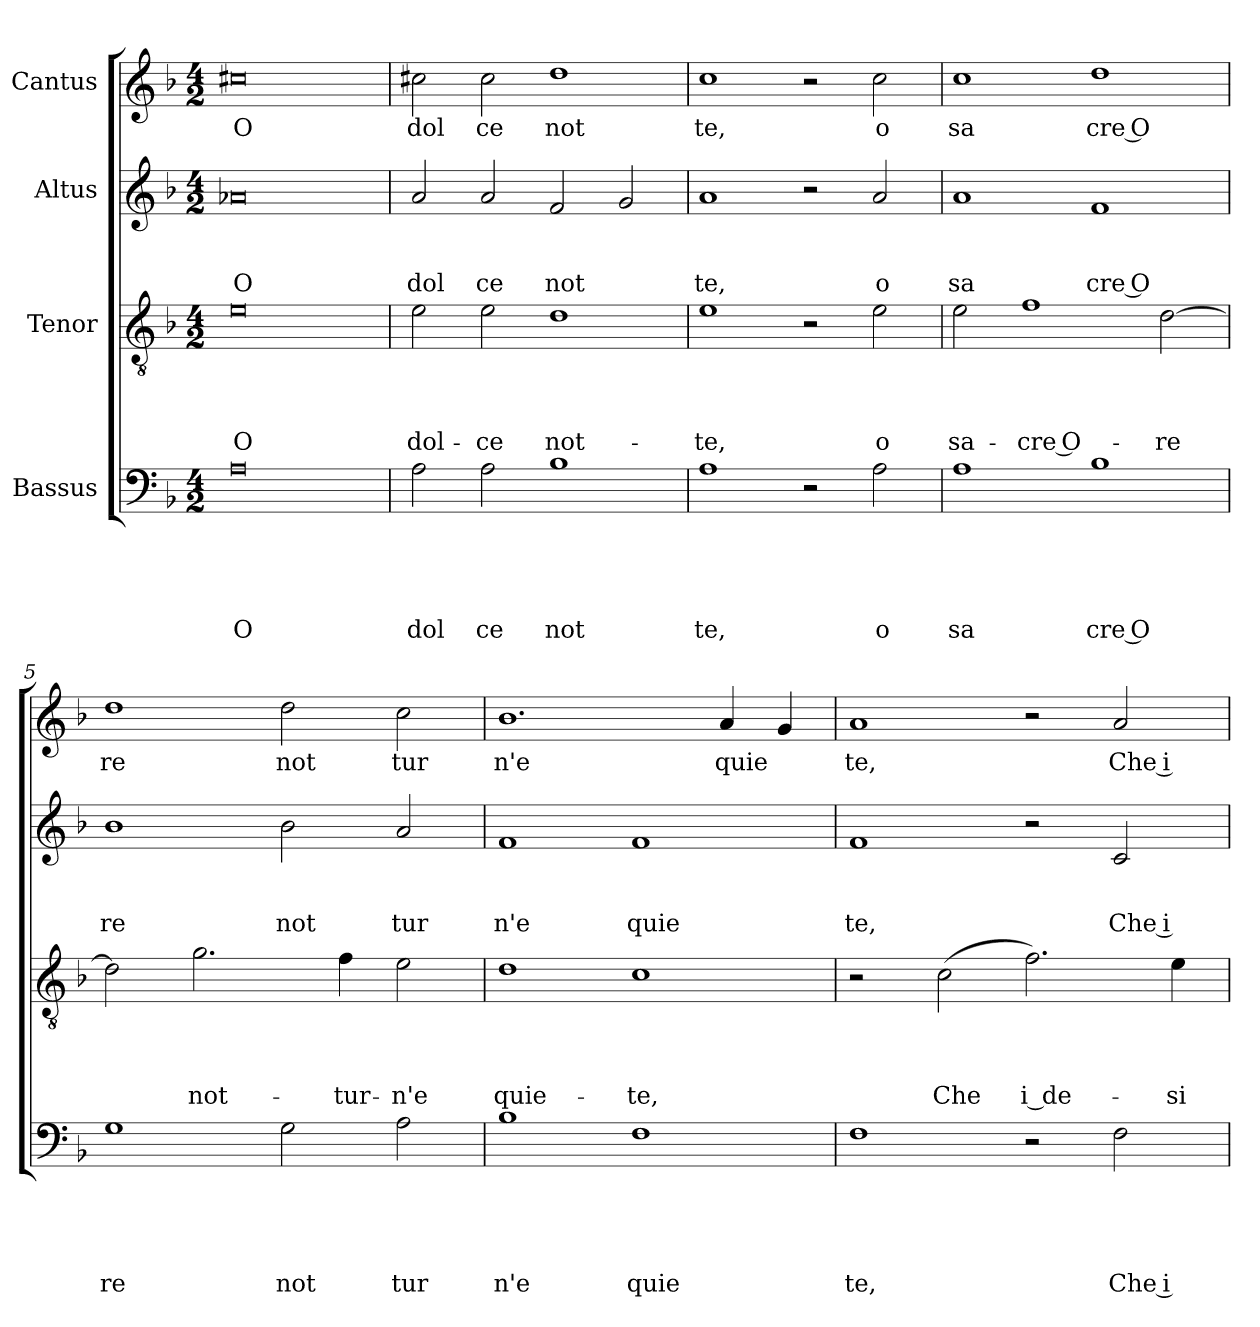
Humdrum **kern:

**kern	**text	**text	**text	**text	**text	**kern	**text	**text	**text	**text	**kern	**text	**text	**text	**kern	**text
*part4	*part4	*part4	*part4	*part4	*part4	*part3	*part3	*part3	*part3	*part3	*part2	*part2	*part2	*part2	*part1	*part1
*staff4	*staff4	*staff4	*staff4	*staff4	*staff4	*staff3	*staff3	*staff3	*staff3	*staff3	*staff2	*staff2	*staff2	*staff2	*staff1	*staff1
*I"Bassus	*	*	*	*	*	*I"Tenor	*	*	*	*	*I"Altus	*	*	*	*I"Cantus	*
*clefF4	*	*	*	*	*	*clefGv2	*	*	*	*	*clefG2	*	*	*	*clefG2	*
*k[b-]	*	*	*	*	*	*k[b-]	*	*	*	*	*k[b-]	*	*	*	*k[b-]	*
*F:	*	*	*	*	*	*F:	*	*	*	*	*F:	*	*	*	*F:	*
*M4/2	*	*	*	*	*	*M4/2	*	*	*	*	*M4/2	*	*	*	*M4/2	*
=1	=1	=1	=1	=1	=1	=1	=1	=1	=1	=1	=1	=1	=1	=1	=1	=1
!	!	!	!	!	!LO:LY:b	!	!	!	!	!LO:LY:b	!	!	!	!LO:LY:b	!	!LO:LY:b
0A	.	.	.	.	O	0e	.	.	.	O	0a-X	.	.	O	0cc#X	O
=2	=2	=2	=2	=2	=2	=2	=2	=2	=2	=2	=2	=2	=2	=2	=2	=2
!	!	!	!	!	!LO:LY:b	!	!	!	!	!LO:LY:b	!	!	!	!LO:LY:b	!	!LO:LY:b
2A\	.	.	.	.	dol	2e\	.	.	.	dol-	2a/	.	.	dol	2cc#X\	dol
!	!	!	!	!	!LO:LY:b	!	!	!	!	!LO:LY:b	!	!	!	!LO:LY:b	!	!LO:LY:b
2A\	.	.	.	.	ce	2e\	.	.	.	-ce	2a/	.	.	ce	2cc#\	ce
!	!	!	!	!	!LO:LY:b	!	!	!	!	!LO:LY:b	!	!	!	!LO:LY:b	!	!LO:LY:b
1B-	.	.	.	.	not	1d	.	.	.	not-	2f/	.	.	not	1dd	not
.	.	.	.	.	.	.	.	.	.	.	2g/	.	.	.	.	.
=3	=3	=3	=3	=3	=3	=3	=3	=3	=3	=3	=3	=3	=3	=3	=3	=3
!	!	!	!	!	!LO:LY:b	!	!	!	!	!LO:LY:b	!	!	!	!LO:LY:b	!	!LO:LY:b
1A	.	.	.	.	te,	1e	.	.	.	-te,	1a	.	.	te,	1cc	te,
2r	.	.	.	.	.	2r	.	.	.	.	2r	.	.	.	2r	.
!	!	!	!	!	!LO:LY:b	!	!	!	!	!LO:LY:b	!	!	!	!LO:LY:b	!	!LO:LY:b
2A\	.	.	.	.	o	2e\	.	.	.	o	2a/	.	.	o	2cc\	o
=4	=4	=4	=4	=4	=4	=4	=4	=4	=4	=4	=4	=4	=4	=4	=4	=4
!	!	!	!	!	!LO:LY:b	!	!	!	!	!LO:LY:b	!	!	!	!LO:LY:b	!	!LO:LY:b
1A	.	.	.	.	sa	2e\	.	.	.	sa-	1a	.	.	sa	1cc	sa
!	!	!	!	!	!	!	!	!	!	!LO:LY:b:rj	!	!	!	!	!	!
.	.	.	.	.	.	1f	.	.	.	-cre O-	.	.	.	.	.	.
!	!	!	!	!	!LO:LY:b:rj	!	!	!	!	!	!	!	!	!LO:LY:b:rj	!	!LO:LY:b:rj
1B-	.	.	.	.	cre O	.	.	.	.	.	1f	.	.	cre O	1dd	cre O
!	!	!	!	!	!	!	!	!	!	!LO:LY:b	!	!	!	!	!	!
.	.	.	.	.	.	[>2d\	.	.	.	-re	.	.	.	.	.	.
=5	=5	=5	=5	=5	=5	=5	=5	=5	=5	=5	=5	=5	=5	=5	=5	=5
!	!	!	!	!	!LO:LY:b	!	!	!	!	!	!	!	!	!LO:LY:b	!	!LO:LY:b
1G	.	.	.	.	re	2d\]	.	.	.	.	1b-	.	.	re	1dd>	re
!	!	!	!	!	!	!	!	!	!	!LO:LY:b	!	!	!	!	!	!
.	.	.	.	.	.	2.g\	.	.	.	not-	.	.	.	.	.	.
!	!	!	!	!	!LO:LY:b	!	!	!	!	!	!	!	!	!LO:LY:b	!	!LO:LY:b
2G\	.	.	.	.	not	.	.	.	.	.	2b-\	.	.	not	2dd\	not
!	!	!	!	!	!	!	!	!	!	!LO:LY:b	!	!	!	!	!	!
.	.	.	.	.	.	4f\	.	.	.	-tur-	.	.	.	.	.	.
!	!	!	!	!	!LO:LY:b	!	!	!	!	!LO:LY:b	!	!	!	!LO:LY:b	!	!LO:LY:b
2A\	.	.	.	.	tur	2e\	.	.	.	-n'e	2a/	.	.	tur	2cc\	tur
=6	=6	=6	=6	=6	=6	=6	=6	=6	=6	=6	=6	=6	=6	=6	=6	=6
!	!	!	!	!	!LO:LY:b	!	!	!	!	!LO:LY:b	!	!	!	!LO:LY:b	!	!LO:LY:b
1B-	.	.	.	.	n'e	1d	.	.	.	quie-	1f	.	.	n'e	1.b-	n'e
!	!	!	!	!	!LO:LY:b	!	!	!	!	!LO:LY:b	!	!	!	!LO:LY:b	!	!
1F	.	.	.	.	quie	1c	.	.	.	-te,	1f	.	.	quie	.	.
!	!	!	!	!	!	!	!	!	!	!	!	!	!	!	!	!LO:LY:b
.	.	.	.	.	.	.	.	.	.	.	.	.	.	.	4a/	quie
.	.	.	.	.	.	.	.	.	.	.	.	.	.	.	4g/	.
!!LO:LB:g=z
=7	=7	=7	=7	=7	=7	=7	=7	=7	=7	=7	=7	=7	=7	=7	=7	=7
!	!	!	!	!	!LO:LY:b	!	!	!	!	!	!	!	!	!LO:LY:b	!	!LO:LY:b
1F	.	.	.	.	te,	2r	.	.	.	.	1f	.	.	te,	1a	te,
!	!	!	!	!	!	!	!	!	!	!LO:LY:b	!	!	!	!	!	!
.	.	.	.	.	.	(<2c\	.	.	.	Che	.	.	.	.	.	.
!	!	!	!	!	!	!	!	!	!	!LO:LY:b:rj	!	!	!	!	!	!
2r	.	.	.	.	.	2.f\)	.	.	.	i de-	2r	.	.	.	2r	.
!	!	!	!	!	!LO:LY:b	!	!	!	!	!	!	!	!	!LO:LY:b	!	!LO:LY:b
2F\	.	.	.	.	Che i	.	.	.	.	.	2c/	.	.	Che i	2a/	Che i
!	!	!	!	!	!	!	!	!	!	!LO:LY:b	!	!	!	!	!	!
.	.	.	.	.	.	4e\	.	.	.	-si-	.	.	.	.	.	.
=	=	=	=	=	=	=	=	=	=	=	=	=	=	=	=	=
*-	*-	*-	*-	*-	*-	*-	*-	*-	*-	*-	*-	*-	*-	*-	*-	*-
